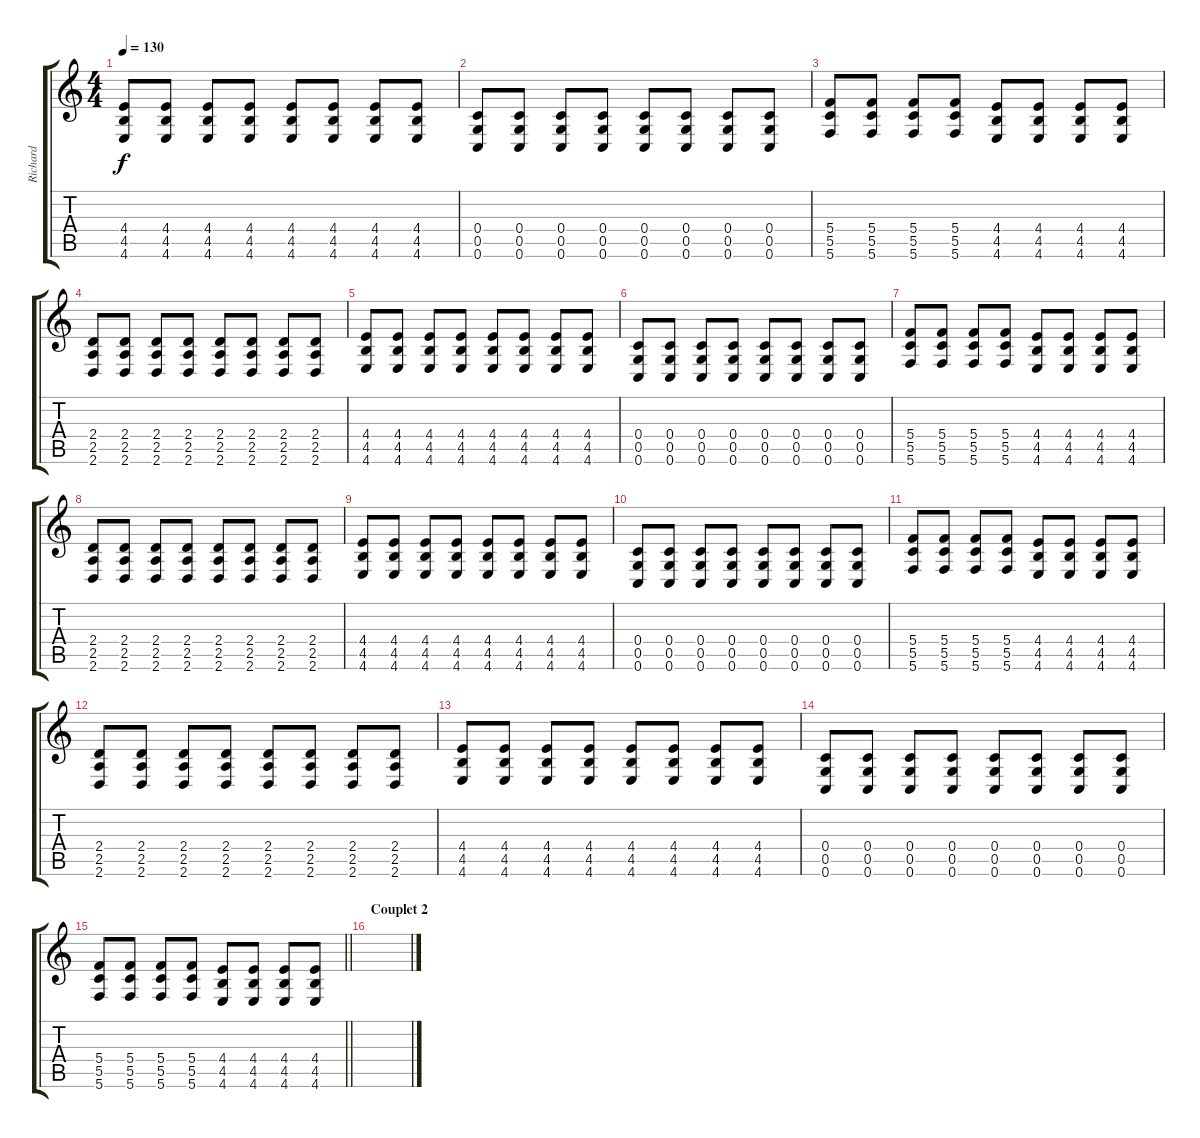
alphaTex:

\track ("Richard" "Richard") {instrument distortionguitar}
\staff {score tabs}
\tuning (D4 A3 F3 C3 G2 C2) {hide}
\ts (4 4)
\tempo 130
\clef g2
\ks c
(4.4 4.5 4.6).8{dy f} (4.4 4.5 4.6).8 (4.4 4.5 4.6).8 (4.4 4.5 4.6).8 (4.4 4.5 4.6).8 (4.4 4.5 4.6).8 (4.4 4.5 4.6).8 (4.4 4.5 4.6).8 |
(0.4 0.5 0.6).8 (0.4 0.5 0.6).8 (0.4 0.5 0.6).8 (0.4 0.5 0.6).8 (0.4 0.5 0.6).8 (0.4 0.5 0.6).8 (0.4 0.5 0.6).8 (0.4 0.5 0.6).8 |
(5.4 5.5 5.6).8 (5.4 5.5 5.6).8 (5.4 5.5 5.6).8 (5.4 5.5 5.6).8 (4.4 4.5 4.6).8 (4.4 4.5 4.6).8 (4.4 4.5 4.6).8 (4.4 4.5 4.6).8 |
(2.4 2.5 2.6).8 (2.4 2.5 2.6).8 (2.4 2.5 2.6).8 (2.4 2.5 2.6).8 (2.4 2.5 2.6).8 (2.4 2.5 2.6).8 (2.4 2.5 2.6).8 (2.4 2.5 2.6).8 |
(4.4 4.5 4.6).8 (4.4 4.5 4.6).8 (4.4 4.5 4.6).8 (4.4 4.5 4.6).8 (4.4 4.5 4.6).8 (4.4 4.5 4.6).8 (4.4 4.5 4.6).8 (4.4 4.5 4.6).8 |
(0.4 0.5 0.6).8 (0.4 0.5 0.6).8 (0.4 0.5 0.6).8 (0.4 0.5 0.6).8 (0.4 0.5 0.6).8 (0.4 0.5 0.6).8 (0.4 0.5 0.6).8 (0.4 0.5 0.6).8 |
(5.4 5.5 5.6).8 (5.4 5.5 5.6).8 (5.4 5.5 5.6).8 (5.4 5.5 5.6).8 (4.4 4.5 4.6).8 (4.4 4.5 4.6).8 (4.4 4.5 4.6).8 (4.4 4.5 4.6).8 |
(2.4 2.5 2.6).8 (2.4 2.5 2.6).8 (2.4 2.5 2.6).8 (2.4 2.5 2.6).8 (2.4 2.5 2.6).8 (2.4 2.5 2.6).8 (2.4 2.5 2.6).8 (2.4 2.5 2.6).8 |
(4.4 4.5 4.6).8 (4.4 4.5 4.6).8 (4.4 4.5 4.6).8 (4.4 4.5 4.6).8 (4.4 4.5 4.6).8 (4.4 4.5 4.6).8 (4.4 4.5 4.6).8 (4.4 4.5 4.6).8 |
(0.4 0.5 0.6).8 (0.4 0.5 0.6).8 (0.4 0.5 0.6).8 (0.4 0.5 0.6).8 (0.4 0.5 0.6).8 (0.4 0.5 0.6).8 (0.4 0.5 0.6).8 (0.4 0.5 0.6).8 |
(5.4 5.5 5.6).8 (5.4 5.5 5.6).8 (5.4 5.5 5.6).8 (5.4 5.5 5.6).8 (4.4 4.5 4.6).8 (4.4 4.5 4.6).8 (4.4 4.5 4.6).8 (4.4 4.5 4.6).8 |
(2.4 2.5 2.6).8 (2.4 2.5 2.6).8 (2.4 2.5 2.6).8 (2.4 2.5 2.6).8 (2.4 2.5 2.6).8 (2.4 2.5 2.6).8 (2.4 2.5 2.6).8 (2.4 2.5 2.6).8 |
(4.4 4.5 4.6).8 (4.4 4.5 4.6).8 (4.4 4.5 4.6).8 (4.4 4.5 4.6).8 (4.4 4.5 4.6).8 (4.4 4.5 4.6).8 (4.4 4.5 4.6).8 (4.4 4.5 4.6).8 |
(0.4 0.5 0.6).8 (0.4 0.5 0.6).8 (0.4 0.5 0.6).8 (0.4 0.5 0.6).8 (0.4 0.5 0.6).8 (0.4 0.5 0.6).8 (0.4 0.5 0.6).8 (0.4 0.5 0.6).8 |
\barLineRight lightlight
(5.4 5.5 5.6).8 (5.4 5.5 5.6).8 (5.4 5.5 5.6).8 (5.4 5.5 5.6).8 (4.4 4.5 4.6).8 (4.4 4.5 4.6).8 (4.4 4.5 4.6).8 (4.4 4.5 4.6).8 |
\section ("" "Couplet 2")
